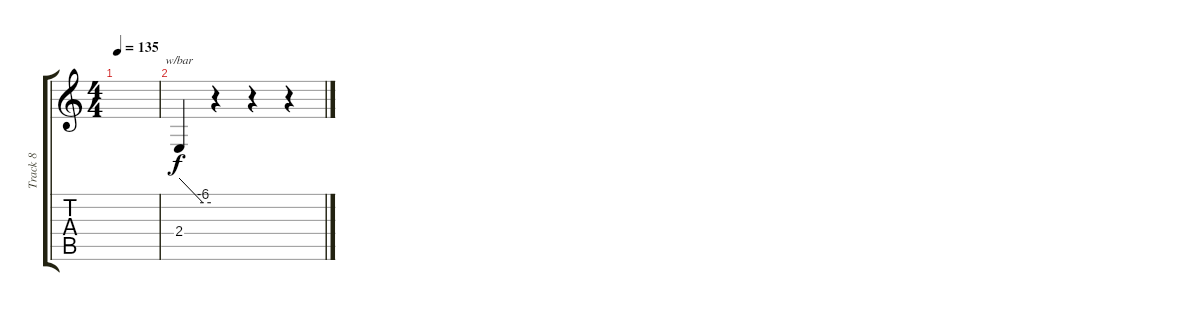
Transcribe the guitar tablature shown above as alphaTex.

\track ("Track 8" "Track 8") {instrument timpani}
\staff {score tabs}
\tuning (E4 B3 G3 D3 A2 E2) {hide}
\ts (4 4)
\tempo 135
\clef g2
\ks c
|
2.4.4{tbe (custom default 0 0 45 -24 60 -24)} r.4 r.4 r.4
